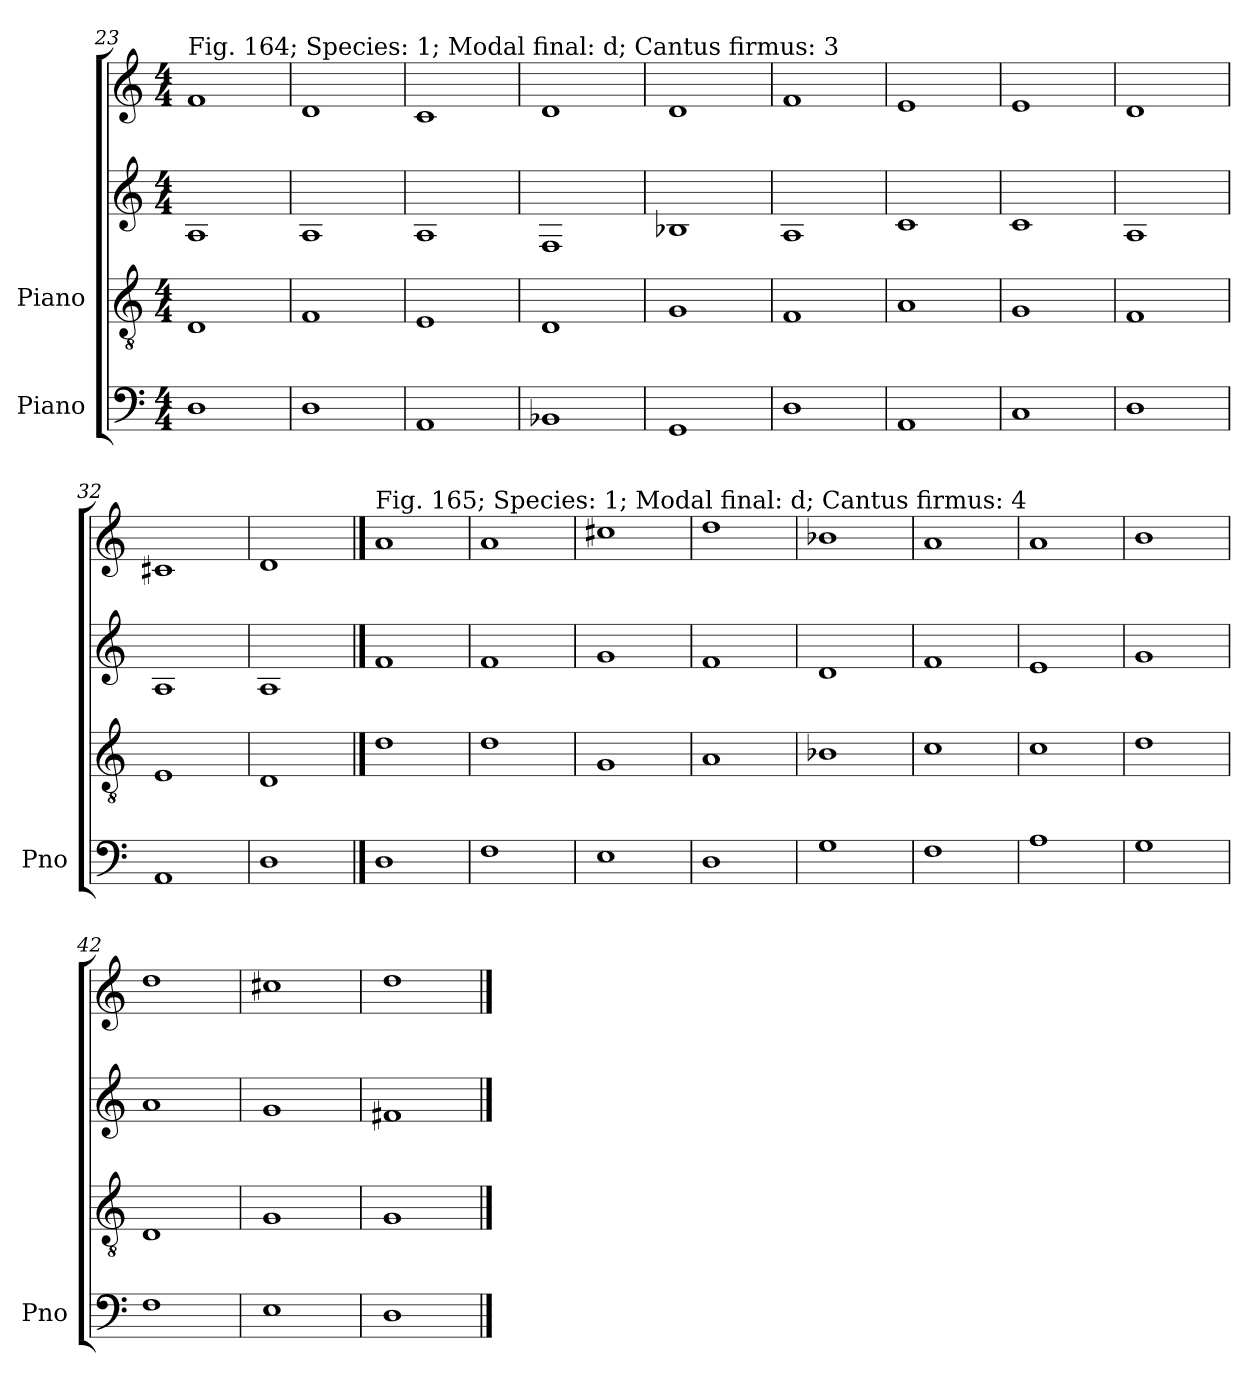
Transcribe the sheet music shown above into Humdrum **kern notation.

**kern	**kern	**kern	**kern
*part4	*part3	*part2	*part1
*staff4	*staff3	*staff2	*staff1
*I"Piano	*I"Piano	*	*
*I'Pno	*	*	*
!!LO:LB:g=z
*clefF4	*clefGv2	*clefG2	*clefG2
*k[]	*k[]	*k[]	*k[]
*M4/4	*M4/4	*M4/4	*M4/4
=23	=23	=23	=23
!	!	!	!LO:TX:a:t=Fig. 164; Species&colon; 1; Modal final&colon; d; Cantus firmus&colon; 3
1D	1D	1A	1f
=24	=24	=24	=24
1D	1F	1A	1d
=25	=25	=25	=25
1AA	1E	1A	1c
=26	=26	=26	=26
1BB-X	1D	1F	1d
=27	=27	=27	=27
1GG	1G	1B-X	1d
=28	=28	=28	=28
1D	1F	1A	1f
=29	=29	=29	=29
1AA	1A	1c	1e
=30	=30	=30	=30
1C	1G	1c	1e
=31	=31	=31	=31
1D	1F	1A	1d
=32	=32	=32	=32
1AA	1E	1A	1c#X
=33	=33	=33	=33
1D	1D	1A	1d
!!LO:PB:g=z
==34	==34	==34	==34
!	!	!	!LO:TX:a:t=Fig. 165; Species&colon; 1; Modal final&colon; d; Cantus firmus&colon; 4
1D	1d	1f	1a
=35	=35	=35	=35
1F	1d	1f	1a
=36	=36	=36	=36
1E	1G	1g	1cc#X
=37	=37	=37	=37
1D	1A	1f	1dd
=38	=38	=38	=38
1G	1B-X	1d	1b-X
=39	=39	=39	=39
1F	1c	1f	1a
=40	=40	=40	=40
1A	1c	1e	1a
=41	=41	=41	=41
1G	1d	1g	1b
=42	=42	=42	=42
1F	1D	1a	1dd
=43	=43	=43	=43
1E	1G	1g	1cc#X
=44	=44	=44	=44
1D	1G	1f#X	1dd
==	==	==	==
*-	*-	*-	*-
